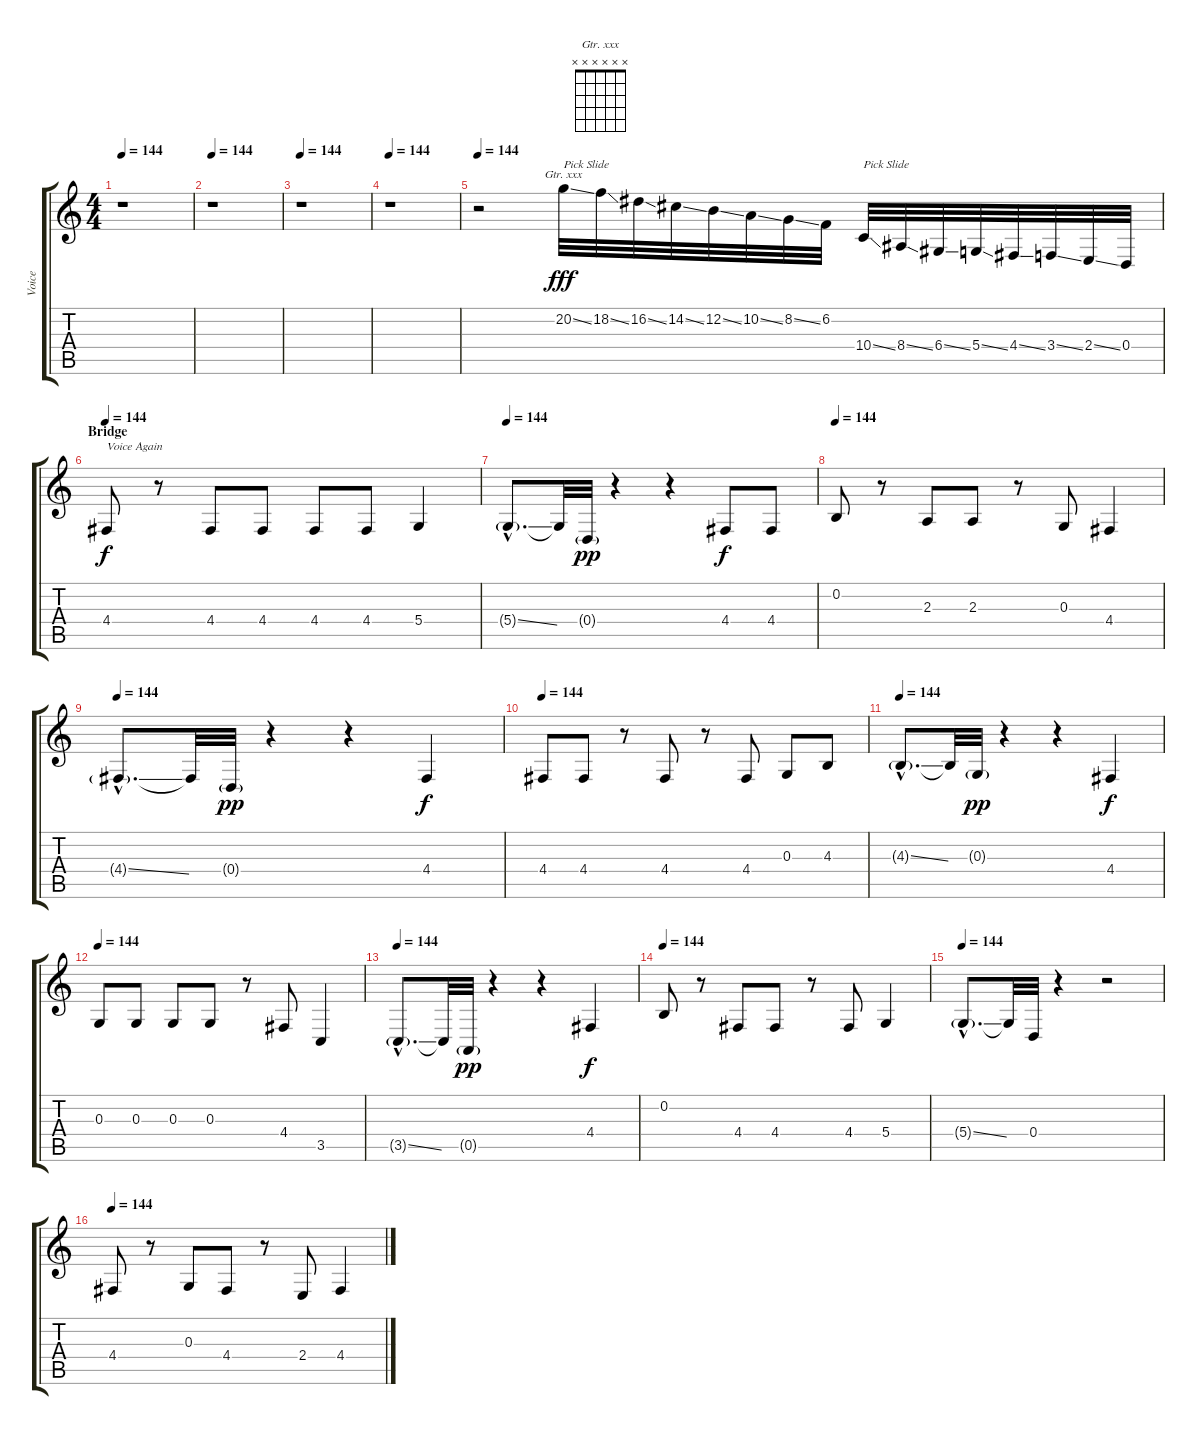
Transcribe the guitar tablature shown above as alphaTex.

\track ("Voice" "Voice") {instrument lead6voice}
\staff {score tabs}
\tuning (E4 B3 G3 D3 A2 E2) {hide}
\chord ("Gtr. xxx" x x x x x x) {firstfret 0}
\ts (4 4)
\tempo 144
\clef g2
\ks c
r.1{dy pp} |
\tempo 144
r.1 |
\tempo 144
r.1 |
\tempo 144
r.1 |
\tempo 144
r.2 20.2{ss}.32{ch "Gtr. xxx" txt "Pick Slide" dy fff instrument guitarfretnoise} 18.2{ss}.32 16.2{ss}.32 14.2{ss}.32 12.2{ss}.32 10.2{ss}.32 8.2{ss}.32 6.2.32 10.4{ss}.32{txt "Pick Slide"} 8.4{ss}.32 6.4{ss}.32 5.4{ss}.32 4.4{ss}.32 3.4{ss}.32 2.4{ss}.32 0.4.32 |
\section ("" "Bridge")
\tempo 144
4.4.8{txt "Voice Again" dy f instrument synthvoice} r.8 4.4.8 4.4.8 4.4.8 4.4.8 5.4.4 |
\tempo 144
5.4{ss g hac}.8{d} 5.4{t}.32 0.4{g}.32{dy pp} r.4 r.4 4.4.8{dy f} 4.4.8 |
\tempo 144
0.2.8 r.8 2.3.8 2.3.8 r.8 0.3.8 4.4.4 |
\tempo 144
4.4{ss g hac}.8{d} 4.4{t}.32 0.4{g}.32{dy pp} r.4 r.4 4.4.4{dy f} |
\tempo 144
4.4.8 4.4.8 r.8 4.4.8 r.8 4.4.8 0.3.8 4.3.8 |
\tempo 144
4.3{ss g hac}.8{d} 4.3{t}.32 0.3{g}.32{dy pp} r.4 r.4 4.4.4{dy f} |
\tempo 144
0.3.8 0.3.8 0.3.8 0.3.8 r.8 4.4.8 3.5.4 |
\tempo 144
3.5{ss g hac}.8{d} 3.5{t}.32 0.5{g}.32{dy pp} r.4 r.4 4.4.4{dy f} |
\tempo 144
0.2.8 r.8 4.4.8 4.4.8 r.8 4.4.8 5.4.4 |
\tempo 144
5.4{ss g hac}.8{d} 5.4{t}.32 0.4.32 r.4 r.2 |
\tempo 144
4.4.8 r.8 0.3.8 4.4.8 r.8 2.4.8 4.4.4
